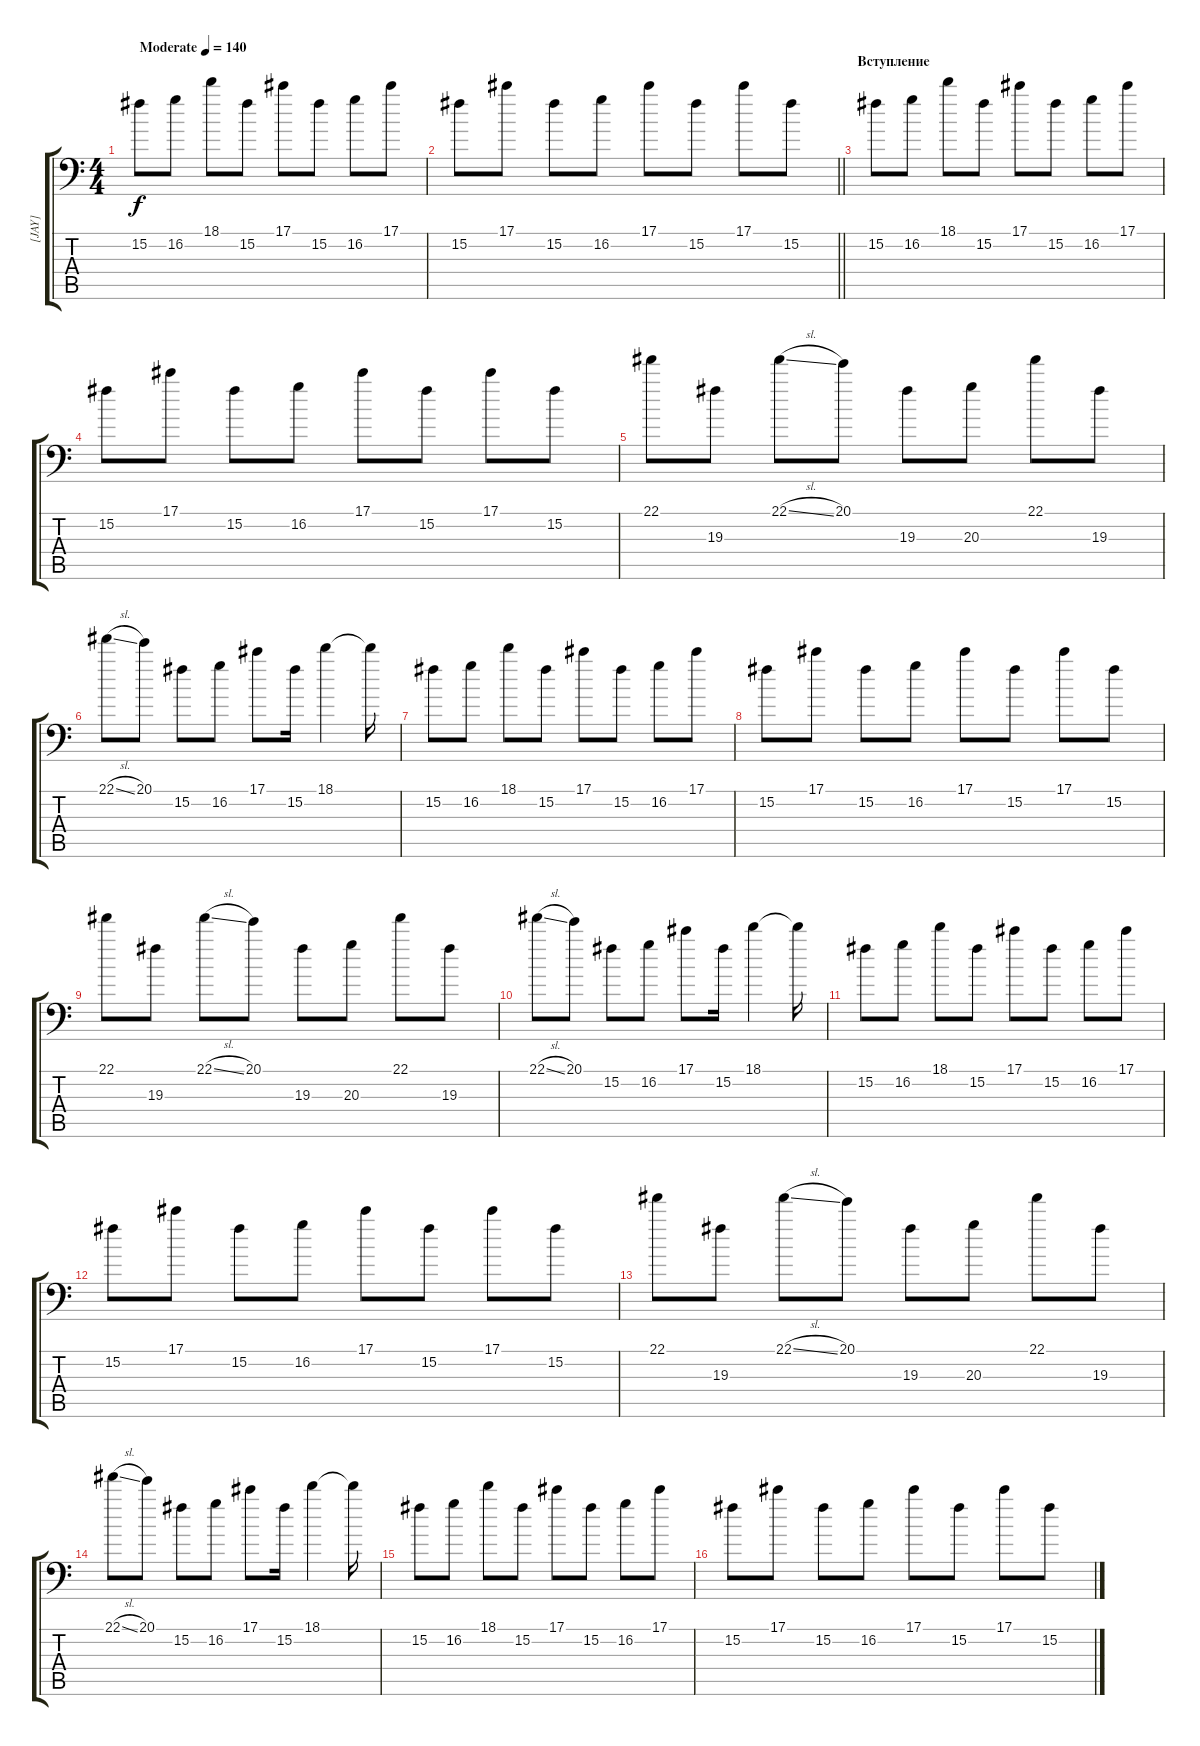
\track ("[JAY]" "[JAY]") {instrument overdrivenguitar}
\staff {score tabs}
\tuning (Ab3 Eb3 B2 Gb2 Db2 Gb1) {hide}
\ts (4 4)
\tempo (140 "Moderate")
\clef f4
\ks c
15.2.8{dy f volume 0 instrument overdrivenguitar} 16.2.8{volume 13} 18.1.8 15.2.8 17.1.8 15.2.8 16.2.8 17.1.8 |
\barLineRight lightlight
15.2.8 17.1.8 15.2.8 16.2.8 17.1.8 15.2.8 17.1.8 15.2.8 |
\section ("" "Вступление")
15.2.8 16.2.8 18.1.8 15.2.8 17.1.8 15.2.8 16.2.8 17.1.8 |
15.2.8 17.1.8 15.2.8 16.2.8 17.1.8 15.2.8 17.1.8 15.2.8 |
22.1.8 19.3.8 22.1{sl}.8 20.1.8 19.3.8 20.3.8 22.1.8 19.3.8 |
22.1{sl}.8 20.1.8 15.2.8 16.2.8 17.1.8 15.2.16 18.1.4 18.1{t}.16 |
15.2.8 16.2.8 18.1.8 15.2.8 17.1.8 15.2.8 16.2.8 17.1.8 |
15.2.8 17.1.8 15.2.8 16.2.8 17.1.8 15.2.8 17.1.8 15.2.8 |
22.1.8 19.3.8 22.1{sl}.8 20.1.8 19.3.8 20.3.8 22.1.8 19.3.8 |
22.1{sl}.8 20.1.8 15.2.8 16.2.8 17.1.8 15.2.16 18.1.4 18.1{t}.16 |
15.2.8 16.2.8 18.1.8 15.2.8 17.1.8 15.2.8 16.2.8 17.1.8 |
15.2.8 17.1.8 15.2.8 16.2.8 17.1.8 15.2.8 17.1.8 15.2.8 |
22.1.8 19.3.8 22.1{sl}.8 20.1.8 19.3.8 20.3.8 22.1.8 19.3.8 |
22.1{sl}.8 20.1.8 15.2.8 16.2.8 17.1.8 15.2.16 18.1.4 18.1{t}.16 |
15.2.8 16.2.8 18.1.8 15.2.8 17.1.8 15.2.8 16.2.8 17.1.8 |
15.2.8 17.1.8 15.2.8 16.2.8 17.1.8 15.2.8 17.1.8 15.2.8
